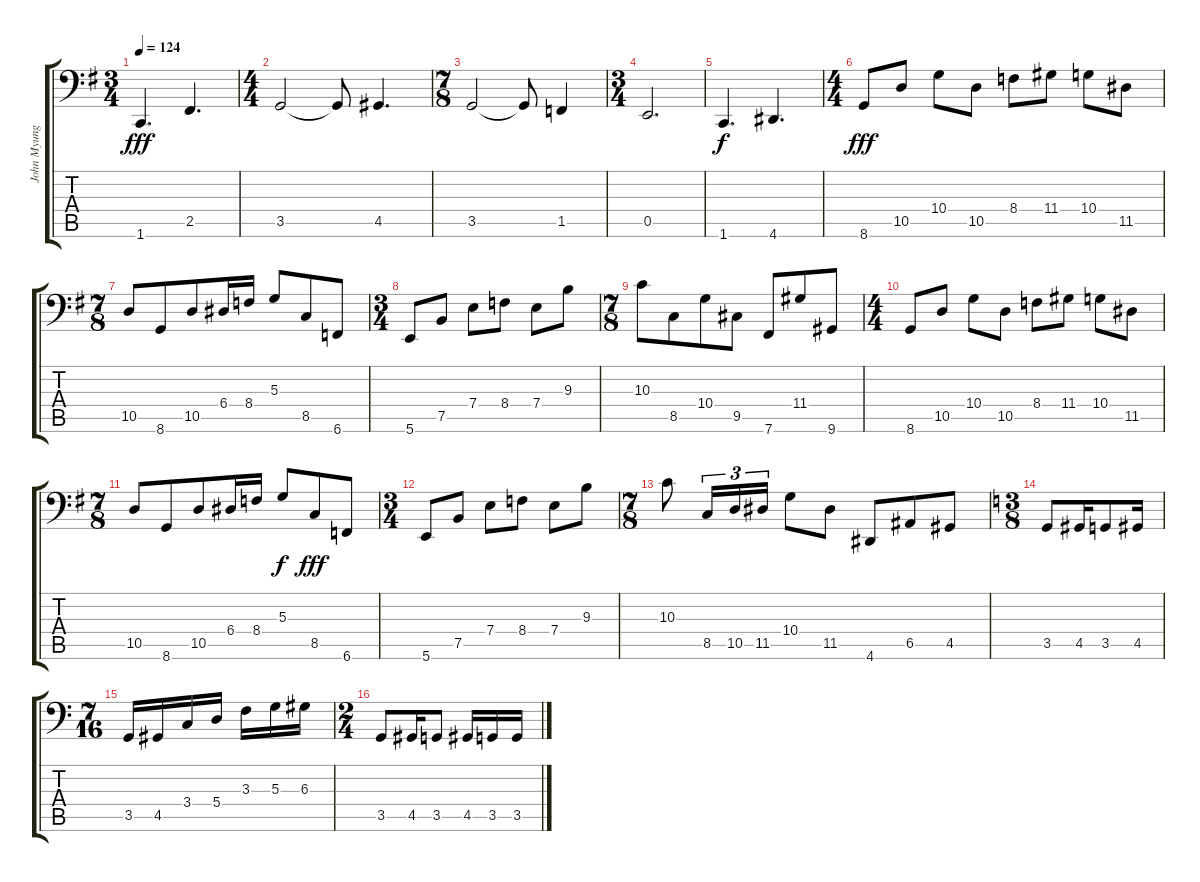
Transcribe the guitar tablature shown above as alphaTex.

\track ("John Myung - Bass 6 Strings" "John Myung") {instrument electricbassfinger}
\staff {score tabs}
\tuning (C3 G2 D2 A1 E1 B0) {hide}
\ts (3 4)
\tempo 124
\clef f4
\ks g
1.6.4{d dy fff} 2.5.4{d} |
\ts (4 4)
3.5.2 3.5{t}.8 4.5.4{d} |
\ts (7 8)
3.5.2 3.5{t}.8 1.5.4 |
\ts (3 4)
0.5.2{d} |
1.6.4{d dy f} 4.6.4{d} |
\ts (4 4)
8.6.8{dy fff} 10.5.8 10.4.8 10.5.8 8.4.8 11.4.8 10.4.8 11.5.8 |
\ts (7 8)
10.5.8 8.6.8 10.5.8 6.4.16 8.4.16 5.3.8 8.5.8 6.6.8 |
\ts (3 4)
5.6.8 7.5.8 7.4.8 8.4.8 7.4.8 9.3.8 |
\ts (7 8)
10.3.8 8.5.8 10.4.8 9.5.8 7.6.8 11.4.8 9.6.8 |
\ts (4 4)
8.6.8 10.5.8 10.4.8 10.5.8 8.4.8 11.4.8 10.4.8 11.5.8 |
\ts (7 8)
10.5.8 8.6.8 10.5.8 6.4.16 8.4.16 5.3.8{dy f} 8.5.8{dy fff} 6.6.8 |
\ts (3 4)
5.6.8 7.5.8 7.4.8 8.4.8 7.4.8 9.3.8 |
\ts (7 8)
10.3.8 8.5.16{tu (3 2)} 10.5.16{tu (3 2)} 11.5.16{tu (3 2)} 10.4.8 11.5.8 4.6.8 6.5.8 4.5.8 |
\ts (3 8)
\ks c
3.5.8 4.5.16 3.5.8 4.5.16 |
\ts (7 16)
3.5.16 4.5.16 3.4.16 5.4.16 3.3.16 5.3.16 6.3.16 |
\ts (2 4)
3.5.8 4.5.16 3.5.8 4.5.16 3.5.16 3.5.16
